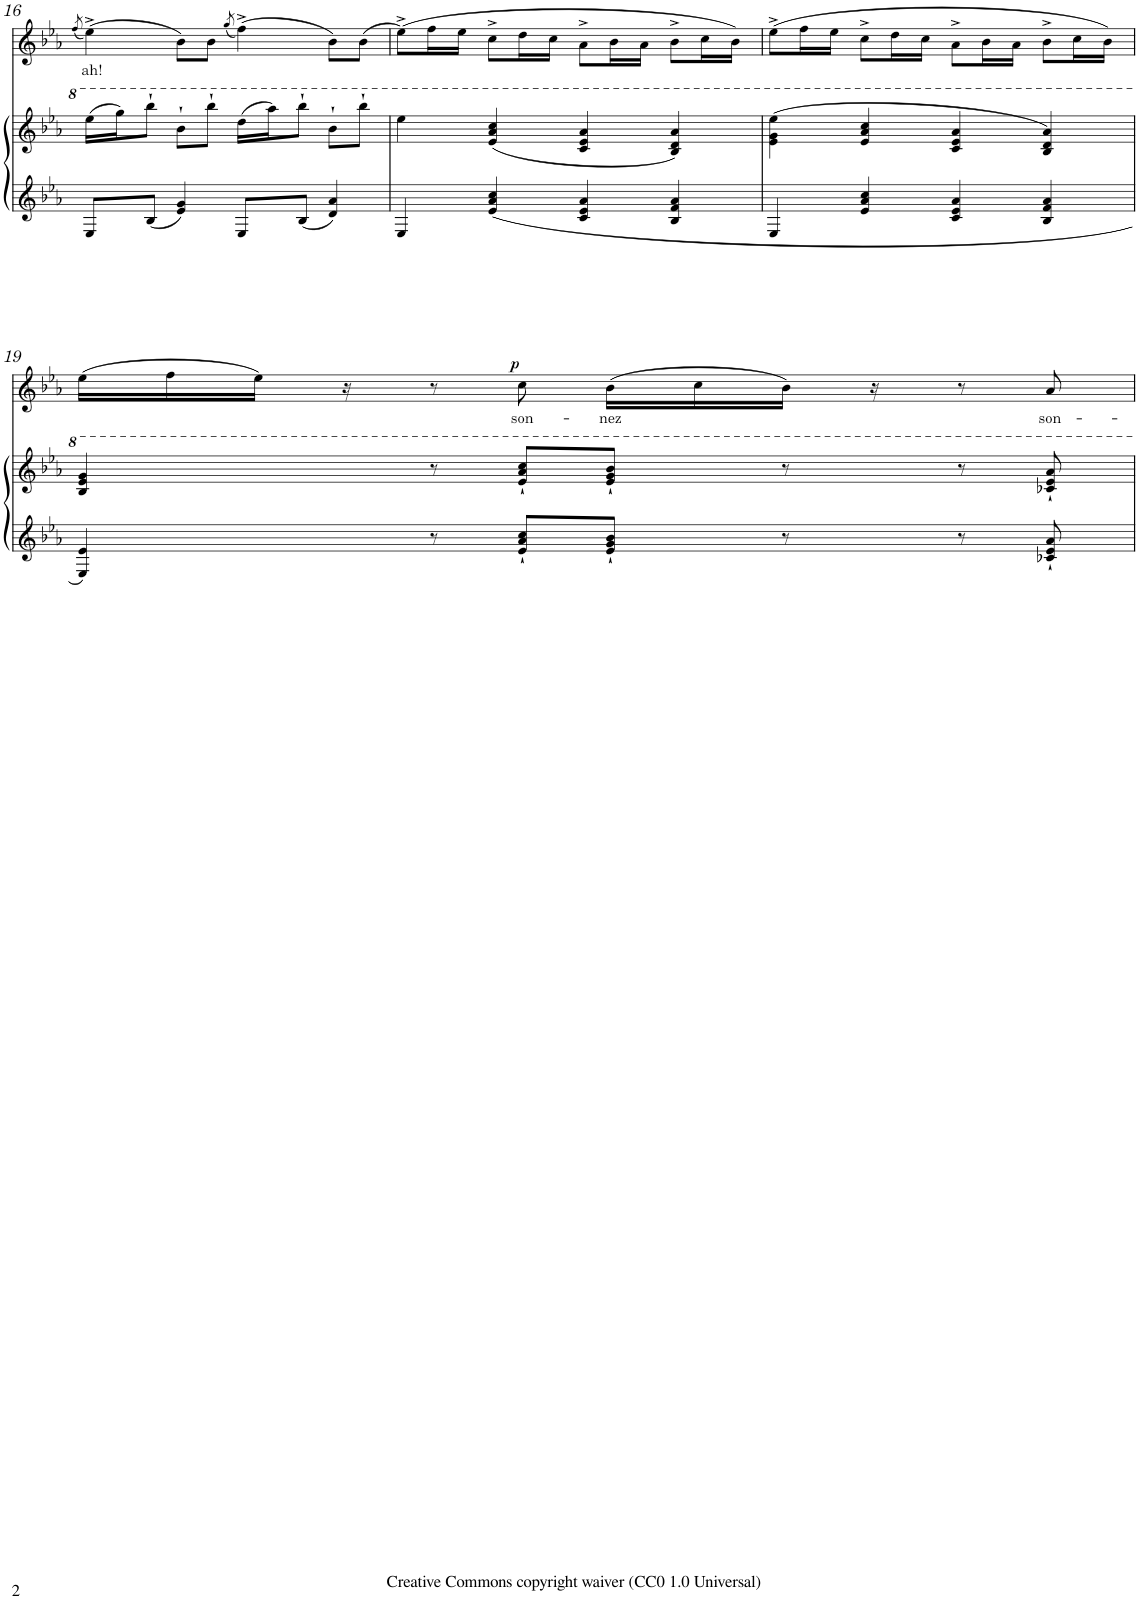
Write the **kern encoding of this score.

**kern	**kern	**kern	**text	**dynam
*part2	*part2	*part1	*part1	*part1
*staff3	*staff2	*staff1	*staff1	*staff1
*I"Piano	*	*I"Chant Voice	*	*
*I'Pno	*	*	*	*
!!LO:PB:g=z
*clefG2	*clefG2	*clefG2	*	*
*k[b-e-a-]	*k[b-e-a-]	*k[b-e-a-]	*	*
*M4/4	*M4/4	*M4/4	*	*
*met(c)	*met(c)	*met(c)	*	*
=16	=16	=16	=16	=16
.	.	(8qff/	.	.
!	!	!	!LO:LY:b	!
8E-/L	(16eee-\LL	(4ee-^>\)	ah!	.
.	16ggg\J)	.	.	.
8B-/J	8bbb-`\J	.	.	.
4e-/ 4g/	8bb-`\L	8b-\L)	.	.
.	8bbb-`\J	8b-\J	.	.
.	.	(8qgg/	.	.
8E-/L	(16ddd\LL	(4ff^>\)	.	.
.	16aaa-\J)	.	.	.
8B-/J	8bbb-`\J	.	.	.
4d/ 4a-/	8bb-`\L	8b-\L)	.	.
.	8bbb-`\J	(8b-\J	.	.
=17	=17	=17	=17	=17
4E-/	4eee-\	(8ee-^\L)	.	.
.	.	16ff\L	.	.
.	.	16ee-\JJ	.	.
4e-/ 4a-/ 4cc/	(4ee-/ 4aa-/ 4ccc/	8cc^\L	.	.
.	.	16dd\L	.	.
.	.	16cc\JJ	.	.
4c/ 4e-/ 4a-/	4cc/ 4ee-/ 4aa-/	8a-^\L	.	.
.	.	16b-\L	.	.
.	.	16a-\JJ	.	.
4B-/ 4f/ 4a-/	4b-/ 4dd/ 4aa-/)	8b-^\L	.	.
.	.	16cc\L	.	.
.	.	16b-\JJ)	.	.
=18	=18	=18	=18	=18
4E-/	(4ee-\ 4gg\ 4eee-\	(8ee-^\L	.	.
.	.	16ff\L	.	.
.	.	16ee-\JJ	.	.
4e-/ 4a-/ 4cc/	4ee-/ 4aa-/ 4ccc/	8cc^\L	.	.
.	.	16dd\L	.	.
.	.	16cc\JJ	.	.
4c/ 4e-/ 4a-/	4cc/ 4ee-/ 4aa-/	8a-^\L	.	.
.	.	16b-\L	.	.
.	.	16a-\JJ	.	.
4B-/ 4f/ 4a-/	4b-/ 4dd/ 4aa-/)	8b-^\L	.	.
.	.	16cc\L	.	.
.	.	16b-\JJ)	.	.
!!LO:LB:g=z
=19	=19	=19	=19	=19
4E-/ 4e-/	4b-/ 4ee-/ 4gg/	(16ee-\LL	.	.
.	.	16ff\	.	.
.	.	16ee-\JJ)	.	.
.	.	16r	.	.
8r	8r	8r	.	.
!	!	!	!LO:LY:b	!LO:DY:a
8e-/` 8a-/` 8cc/`L	8ee-/` 8aa-/` 8ccc/`L	8cc\	son-	p
!	!	!	!LO:LY:b	!
8e-/` 8g/` 8b-/`J	8ee-/` 8gg/` 8bb-/`J	(16b-\LL	-nez	.
.	.	16cc\	.	.
8r	8r	16b-\JJ)	.	.
.	.	16r	.	.
8r	8r	8r	.	.
!	!	!	!LO:LY:b	!
8c-X/` 8e-/` 8a-/`	8cc-X/` 8ee-/` 8aa-/`	8a-/	son-	.
=	=	=	=	=
*-	*-	*-	*-	*-
